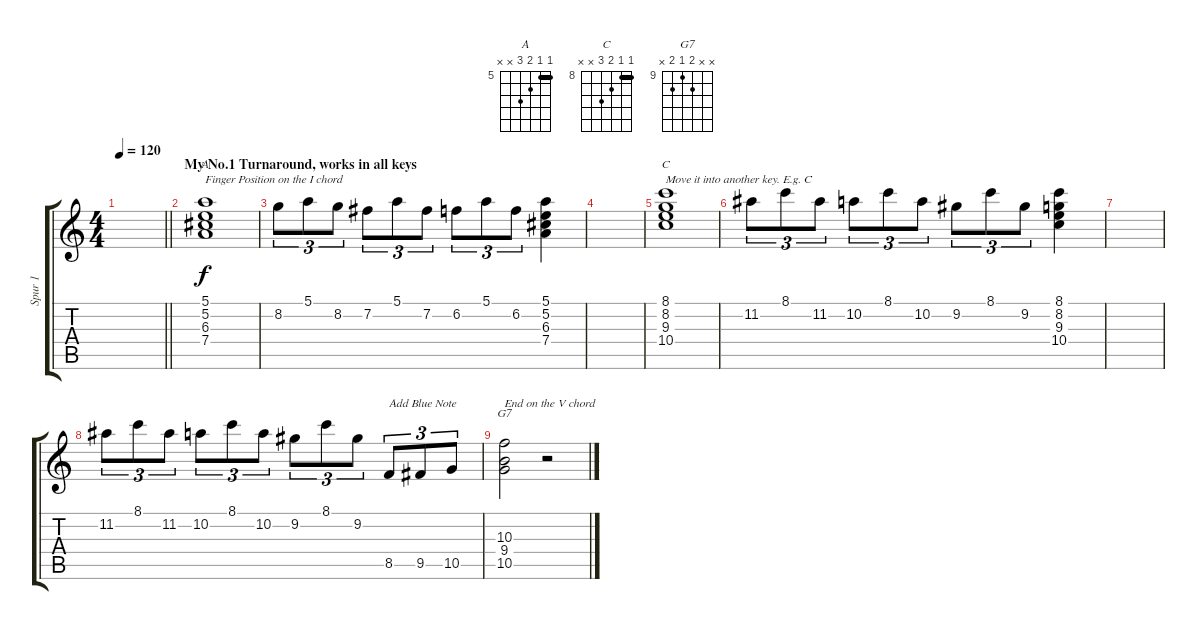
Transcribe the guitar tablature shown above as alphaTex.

\track ("Spur 1" "Spur 1") {instrument acousticguitarsteel}
\staff {score tabs}
\tuning (E4 B3 G3 D3 A2 E2) {hide}
\chord ("A" 5 5 6 7 x x) {firstfret 5 barre 5}
\chord ("C" 8 8 9 10 x x) {firstfret 8 barre 8}
\chord ("G7" x x 10 9 10 x) {firstfret 9}
\ts (4 4)
\tempo 120
\clef g2
\barLineRight lightlight
\ks c
|
\section ("" "My No.1 Turnaround, works in all keys")
(5.1 5.2 6.3 7.4).1{ch "A" txt "Finger Position on the I chord"} |
8.2.8{tu (3 2)} 5.1.8{tu (3 2)} 8.2.8{tu (3 2)} 7.2.8{tu (3 2)} 5.1.8{tu (3 2)} 7.2.8{tu (3 2)} 6.2.8{tu (3 2)} 5.1.8{tu (3 2)} 6.2.8{tu (3 2)} (5.1 5.2 6.3 7.4).4 |
|
(8.1 8.2 9.3 10.4).1{ch "C" txt "Move it into another key. E.g. C"} |
11.2.8{tu (3 2)} 8.1.8{tu (3 2)} 11.2.8{tu (3 2)} 10.2.8{tu (3 2)} 8.1.8{tu (3 2)} 10.2.8{tu (3 2)} 9.2.8{tu (3 2)} 8.1.8{tu (3 2)} 9.2.8{tu (3 2)} (8.1 8.2 9.3 10.4).4 |
|
11.2.8{tu (3 2)} 8.1.8{tu (3 2)} 11.2.8{tu (3 2)} 10.2.8{tu (3 2)} 8.1.8{tu (3 2)} 10.2.8{tu (3 2)} 9.2.8{tu (3 2)} 8.1.8{tu (3 2)} 9.2.8{tu (3 2)} 8.5.8{tu (3 2) txt "Add Blue Note"} 9.5.8{tu (3 2)} 10.5.8{tu (3 2)} |
(10.3 9.4 10.5).2{ch "G7" txt "End on the V chord"} r.2
